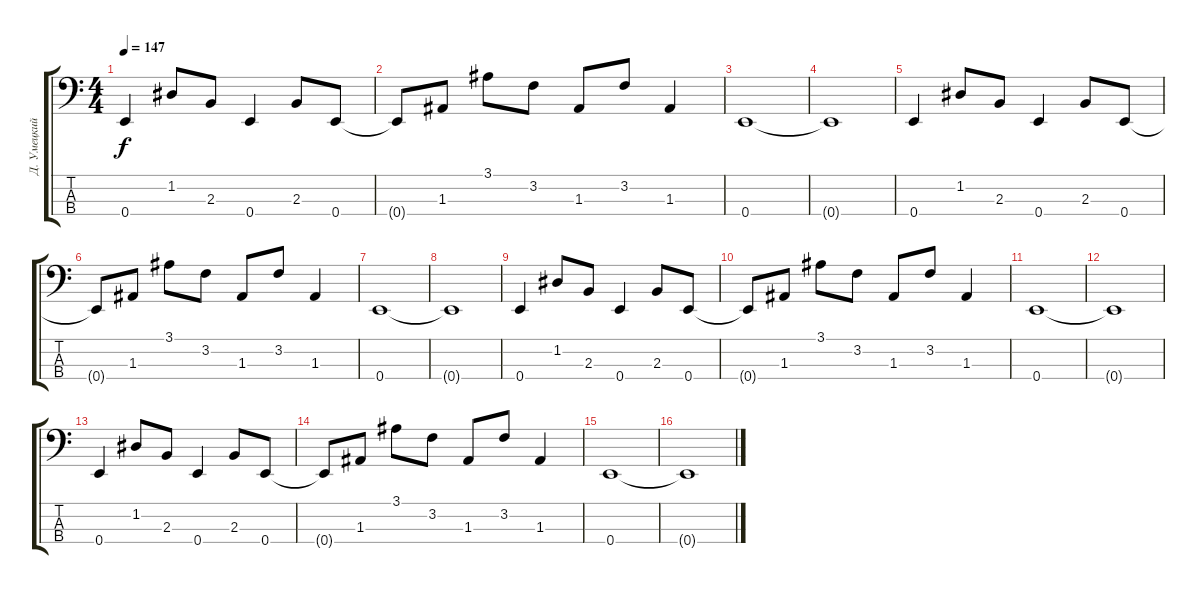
\track ("Д. Умецкий" "Д. Умецкий") {instrument electricbassfinger}
\staff {score tabs}
\tuning (G2 D2 A1 E1) {hide}
\ts (4 4)
\tempo 147
\clef f4
\ks c
0.4.4{dy f} 1.2.8 2.3.8 0.4.4 2.3.8 0.4.8 |
0.4{t}.8 1.3.8 3.1.8 3.2.8 1.3.8 3.2.8 1.3.4 |
0.4.1 |
0.4{t}.1 |
0.4.4 1.2.8 2.3.8 0.4.4 2.3.8 0.4.8 |
0.4{t}.8 1.3.8 3.1.8 3.2.8 1.3.8 3.2.8 1.3.4 |
0.4.1 |
0.4{t}.1 |
0.4.4 1.2.8 2.3.8 0.4.4 2.3.8 0.4.8 |
0.4{t}.8 1.3.8 3.1.8 3.2.8 1.3.8 3.2.8 1.3.4 |
0.4.1 |
0.4{t}.1 |
0.4.4 1.2.8 2.3.8 0.4.4 2.3.8 0.4.8 |
0.4{t}.8 1.3.8 3.1.8 3.2.8 1.3.8 3.2.8 1.3.4 |
0.4.1 |
0.4{t}.1
